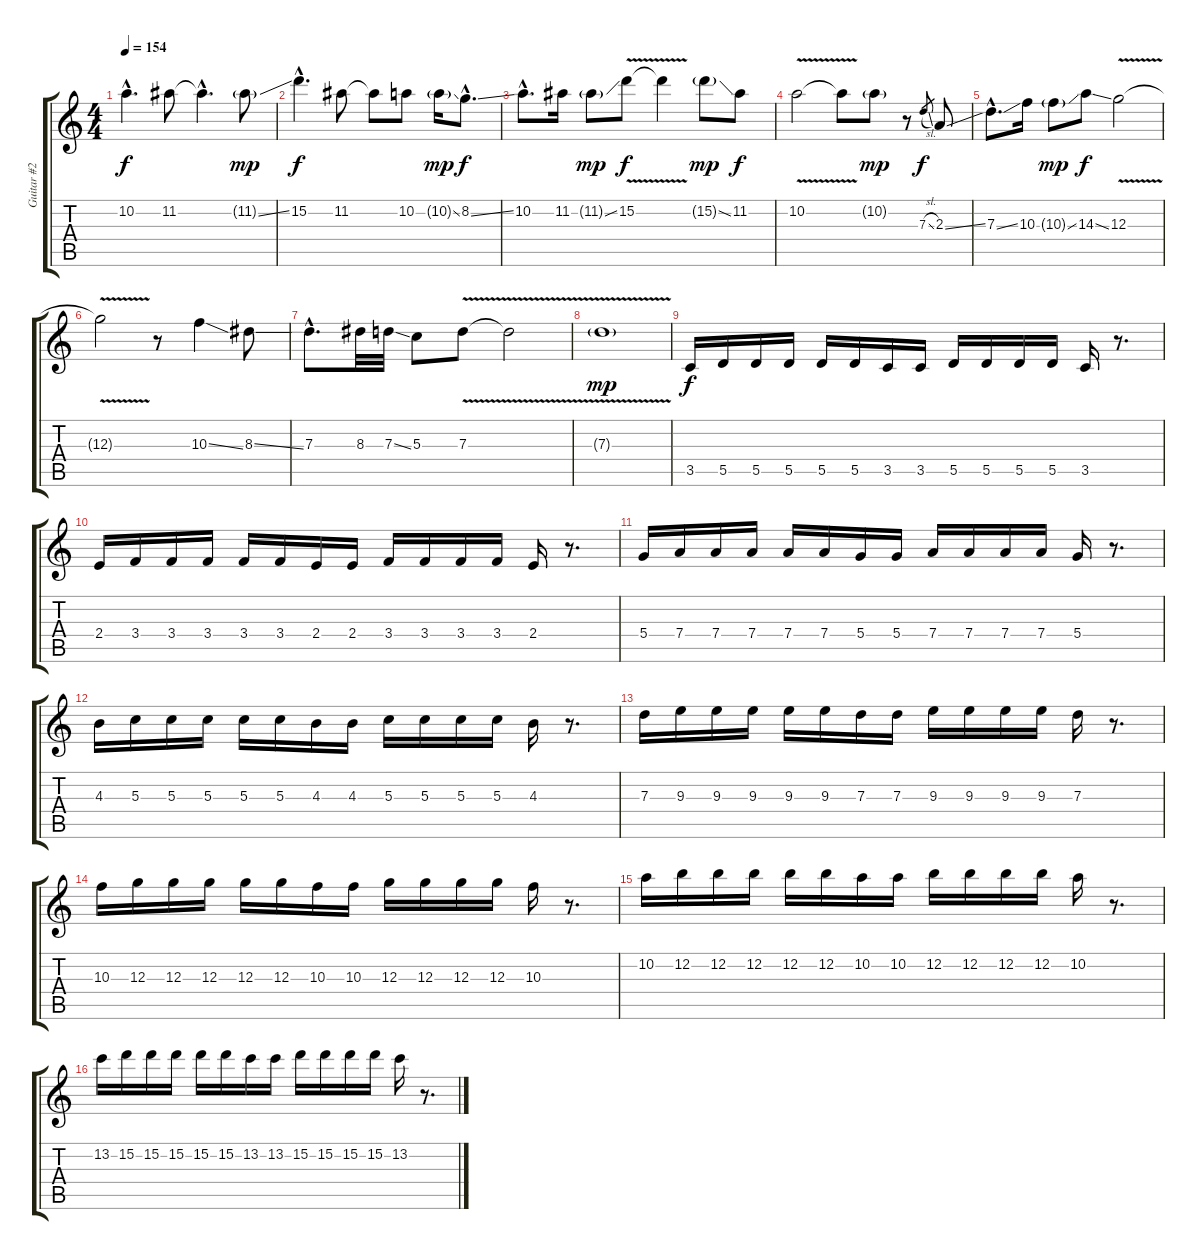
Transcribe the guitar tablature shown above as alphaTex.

\track ("Guitar #2" "Guitar #2") {instrument distortionguitar}
\staff {score tabs}
\tuning (E4 B3 G3 D3 A2 E2) {hide}
\ts (4 4)
\tempo 154
\clef g2
\ks c
10.2{hac}.4{d dy f} 11.2.8 11.2{hac t}.4{d} 11.2{ss g}.8{dy mp} |
15.2{hac}.4{d dy f} 11.2.8 11.2{t}.8 10.2.8 10.2{ss g}.16{dy mp} 8.2{ss hac}.8{d dy f} |
10.2{hac}.8{d} 11.2.16 11.2{ss g}.8{dy mp} 15.2{v}.8{dy f} 15.2{v t}.4 15.2{ss g}.8{dy mp} 11.2.8{dy f} |
10.2{v}.2 10.2{v t}.8 10.2{g}.8{dy mp} r.8 7.3{sl}.8{gr dy f} 2.3{ss}.8 |
7.3{ss hac}.8{d} 10.3.16 10.3{ss g}.8{dy mp} 14.3{ss}.8{dy f} 12.3{v}.2 |
12.3{v t}.2 r.8 10.3{ss}.4 8.3{ss}.8 |
7.3{hac}.8{d} 8.3.32 7.3{ss}.32 5.3.8 7.3{v}.8 7.3{v t}.2 |
7.3{v g}.1{dy mp} |
3.5.16{dy f} 5.5.16 5.5.16 5.5.16 5.5.16 5.5.16 3.5.16 3.5.16 5.5.16 5.5.16 5.5.16 5.5.16 3.5.16 r.8{d} |
2.4.16 3.4.16 3.4.16 3.4.16 3.4.16 3.4.16 2.4.16 2.4.16 3.4.16 3.4.16 3.4.16 3.4.16 2.4.16 r.8{d} |
5.4.16 7.4.16 7.4.16 7.4.16 7.4.16 7.4.16 5.4.16 5.4.16 7.4.16 7.4.16 7.4.16 7.4.16 5.4.16 r.8{d} |
4.3.16 5.3.16 5.3.16 5.3.16 5.3.16 5.3.16 4.3.16 4.3.16 5.3.16 5.3.16 5.3.16 5.3.16 4.3.16 r.8{d} |
7.3.16 9.3.16 9.3.16 9.3.16 9.3.16 9.3.16 7.3.16 7.3.16 9.3.16 9.3.16 9.3.16 9.3.16 7.3.16 r.8{d} |
10.3.16 12.3.16 12.3.16 12.3.16 12.3.16 12.3.16 10.3.16 10.3.16 12.3.16 12.3.16 12.3.16 12.3.16 10.3.16 r.8{d} |
10.2.16 12.2.16 12.2.16 12.2.16 12.2.16 12.2.16 10.2.16 10.2.16 12.2.16 12.2.16 12.2.16 12.2.16 10.2.16 r.8{d} |
13.2.16 15.2.16 15.2.16 15.2.16 15.2.16 15.2.16 13.2.16 13.2.16 15.2.16 15.2.16 15.2.16 15.2.16 13.2.16 r.8{d}
